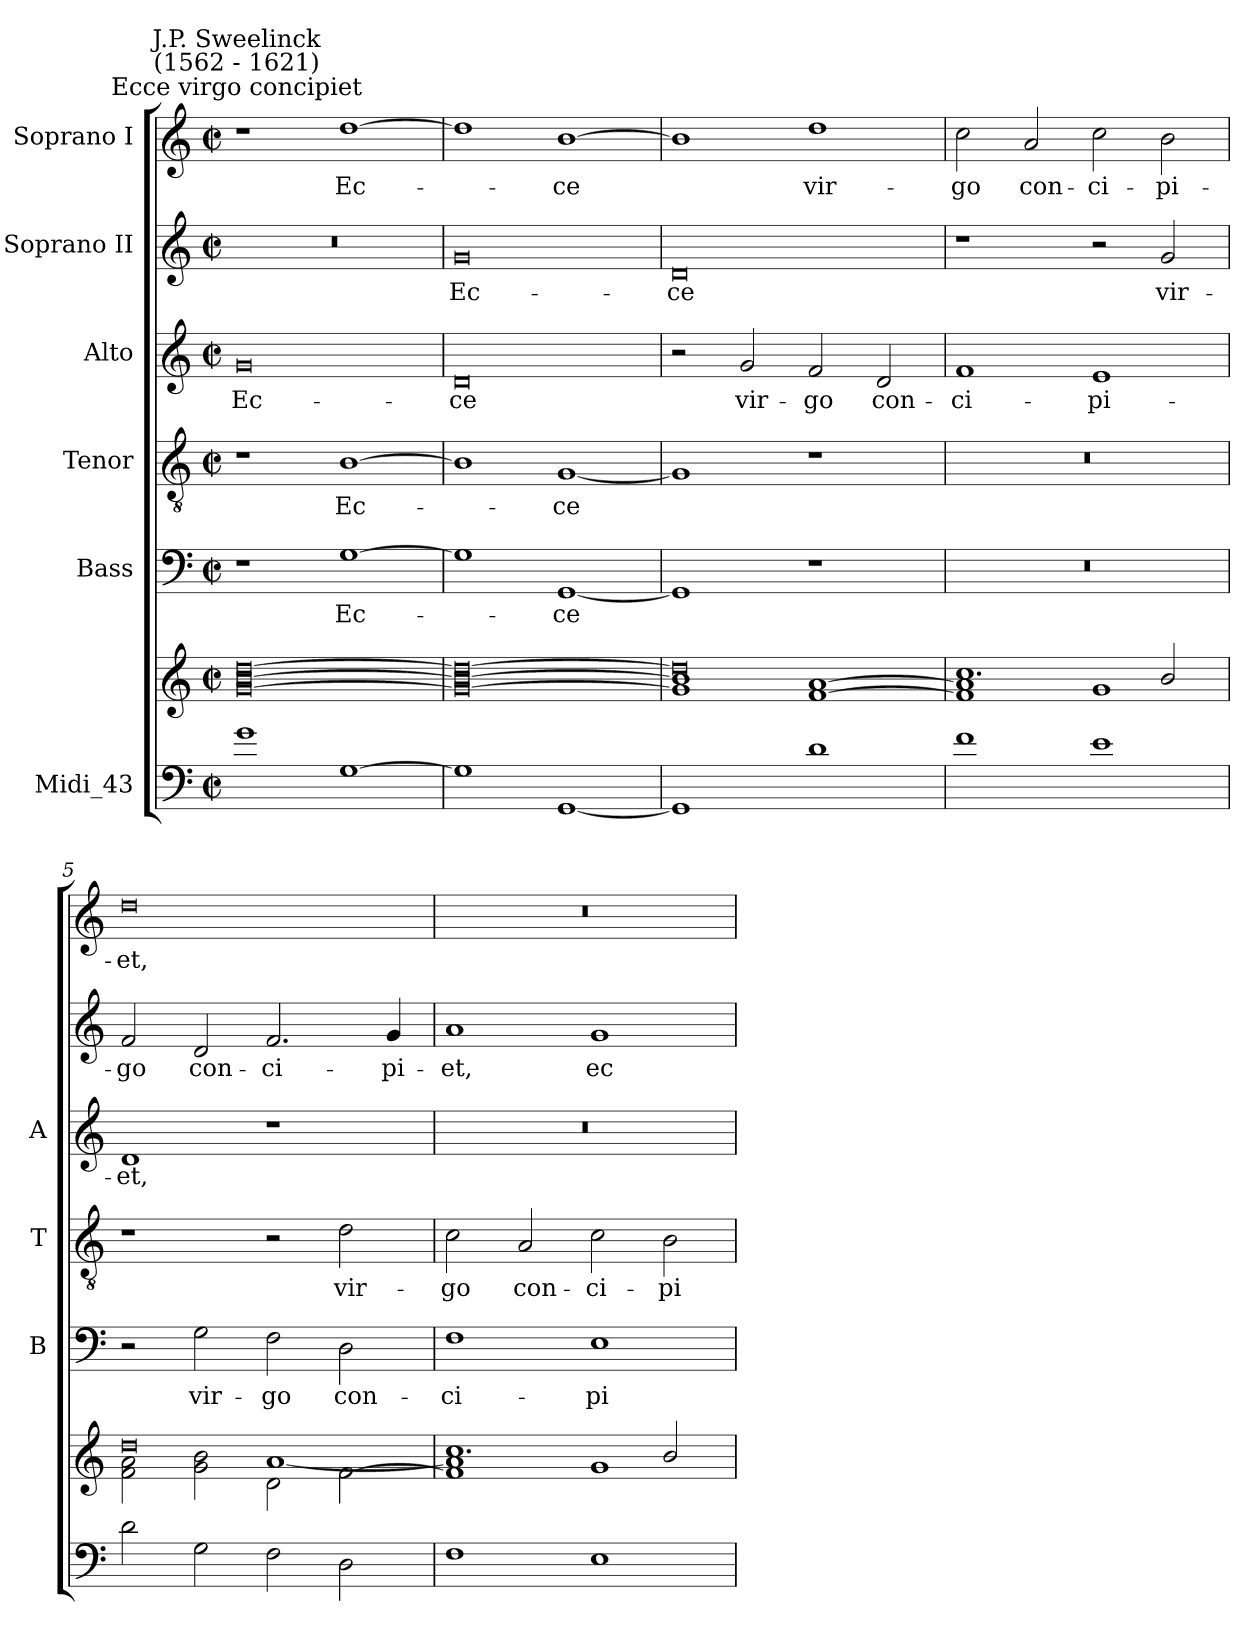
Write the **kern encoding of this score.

**kern	**kern	**kern	**text	**kern	**text	**kern	**text	**kern	**text	**kern	**text
*part6	*part6	*part5	*part5	*part4	*part4	*part3	*part3	*part2	*part2	*part1	*part1
*staff7	*staff6	*staff5	*staff5	*staff4	*staff4	*staff3	*staff3	*staff2	*staff2	*staff1	*staff1
*I"Midi_43	*	*I"Bass	*	*I"Tenor	*	*I"Alto	*	*I"Soprano II	*	*I"Soprano I	*
*	*	*I'B	*	*I'T	*	*I'A	*	*	*	*	*
*clefF4	*clefG2	*clefF4	*	*clefGv2	*	*clefG2	*	*clefG2	*	*clefG2	*
*k[]	*k[]	*k[]	*	*k[]	*	*k[]	*	*k[]	*	*k[]	*
*C:	*C:	*C:	*	*C:	*	*C:	*	*C:	*	*C:	*
*M4/2	*M4/2	*M4/2	*	*M4/2	*	*M4/2	*	*M4/2	*	*M4/2	*
*met(c|)	*met(c|)	*met(c|)	*	*met(c|)	*	*met(c|)	*	*met(c|)	*	*met(c|)	*
=1	=1	=1	=1	=1	=1	=1	=1	=1	=1	=1	=1
*	*^	*	*	*	*	*	*	*	*	*	*
*	*	*^	*	*	*	*	*	*	*	*	*	*
!	!	!	!	!	!	!	!	!	!	!	!	!LO:TX:a:cj:t=Ecce virgo concipiet	!
!	!	!	!	!	!	!	!	!	!	!	!	!LO:TX:a:cj:t=J.P. Sweelinck\n(1562 - 1621)	!
!	!	!	!	!	!	!	!	!	!LO:LY:b	!	!	!	!
1g	[0dd/	0ryy	[0g\ [0b\	1r	.	1r	.	0g	Ec-	0r	.	1r	.
!	!	!	!	!	!LO:LY:b	!	!LO:LY:b	!	!	!	!	!	!LO:LY:b
[1G	.	.	.	[1G	Ec-	[1B	Ec-	.	.	.	.	[1dd	Ec-
=2	=2	=2	=2	=2	=2	=2	=2	=2	=2	=2	=2	=2	=2
!	!	!	!	!	!	!	!	!	!LO:LY:b	!	!LO:LY:b	!	!
1G]	0dd/_	0ryy	0g\_ 0b\_	1G]	.	1B]	.	0d	-ce	0g	Ec-	1dd]	.
!	!	!	!	!	!LO:LY:b	!	!LO:LY:b	!	!	!	!	!	!LO:LY:b
[1GG	.	.	.	[1GG	ce	[1G	ce	.	.	.	.	[1b	ce
=3	=3	=3	=3	=3	=3	=3	=3	=3	=3	=3	=3	=3	=3
!	!	!	!	!	!	!	!	!	!	!	!LO:LY:b	!	!
1GG]	0dd/]	0ryy	1g\] 1b\]	1GG]	.	1G]	.	2r	.	0d	-ce	1b]	.
!	!	!	!	!	!	!	!	!	!LO:LY:b	!	!	!	!
.	.	.	.	.	.	.	.	2g	vir-	.	.	.	.
!	!	!	!	!	!	!	!	!	!LO:LY:b	!	!	!	!LO:LY:b
1d	.	.	[1f\ [1a\	1r	.	1r	.	2f	-go	.	.	1dd	vir-
!	!	!	!	!	!	!	!	!	!LO:LY:b	!	!	!	!
.	.	.	.	.	.	.	.	2d	con-	.	.	.	.
=4	=4	=4	=4	=4	=4	=4	=4	=4	=4	=4	=4	=4	=4
!	!	!	!	!	!	!	!	!	!LO:LY:b	!	!	!	!LO:LY:b
1f	1.cc/	0ryy	1f\] 1a\]	0r	.	0r	.	1f	-ci-	1r	.	2cc	-go
!	!	!	!	!	!	!	!	!	!	!	!	!	!LO:LY:b
.	.	.	.	.	.	.	.	.	.	.	.	2a	con-
!	!	!	!	!	!	!	!	!	!LO:LY:b	!	!	!	!LO:LY:b
1e	.	.	1g\	.	.	.	.	1e	-pi-	2r	.	2cc	-ci-
!	!	!	!	!	!	!	!	!	!	!	!LO:LY:b	!	!LO:LY:b
.	2b/	.	.	.	.	.	.	.	.	2g	vir-	2b	-pi-
=5	=5	=5	=5	=5	=5	=5	=5	=5	=5	=5	=5	=5	=5
!	!	!	!	!	!	!	!	!	!LO:LY:b	!	!LO:LY:b	!	!LO:LY:b
2d	0dd/	1ryy	2f\ 2a\	2r	.	1r	.	1d	-et,	2f	-go	0dd	-et,
!	!	!	!	!	!LO:LY:b	!	!	!	!	!	!LO:LY:b	!	!
2G	.	.	2g\ 2b\	2G	vir-	.	.	.	.	2d	con-	.	.
!	!	!	!	!	!LO:LY:b	!	!	!	!	!	!LO:LY:b	!	!
2F	.	[1a\	2d\	2F	-go	2r	.	1r	.	2.f	-ci-	.	.
!	!	!	!	!	!LO:LY:b	!	!LO:LY:b	!	!	!	!	!	!
2D	.	.	[2f\	2D	con-	2d	vir-	.	.	.	.	.	.
!	!	!	!	!	!	!	!	!	!	!	!LO:LY:b	!	!
.	.	.	.	.	.	.	.	.	.	4g	-pi-	.	.
=6	=6	=6	=6	=6	=6	=6	=6	=6	=6	=6	=6	=6	=6
!	!	!	!	!	!LO:LY:b	!	!LO:LY:b	!	!	!	!LO:LY:b	!	!
1F	1.cc/	1a\]	1f\]	1F	-ci-	2c	-go	0r	.	1a	-et,	0r	.
!	!	!	!	!	!	!	!LO:LY:b	!	!	!	!	!	!
.	.	.	.	.	.	2A	con-	.	.	.	.	.	.
!	!	!	!	!	!LO:LY:b	!	!LO:LY:b	!	!	!	!LO:LY:b	!	!
1E	.	1ryy	1g\	1E	-pi-	2c	-ci-	.	.	1g	ec-	.	.
!	!	!	!	!	!	!	!LO:LY:b	!	!	!	!	!	!
.	2b/	.	.	.	.	2B	-pi-	.	.	.	.	.	.
*	*v	*v	*v	*	*	*	*	*	*	*	*	*	*
=	=	=	=	=	=	=	=	=	=	=	=
*-	*-	*-	*-	*-	*-	*-	*-	*-	*-	*-	*-
